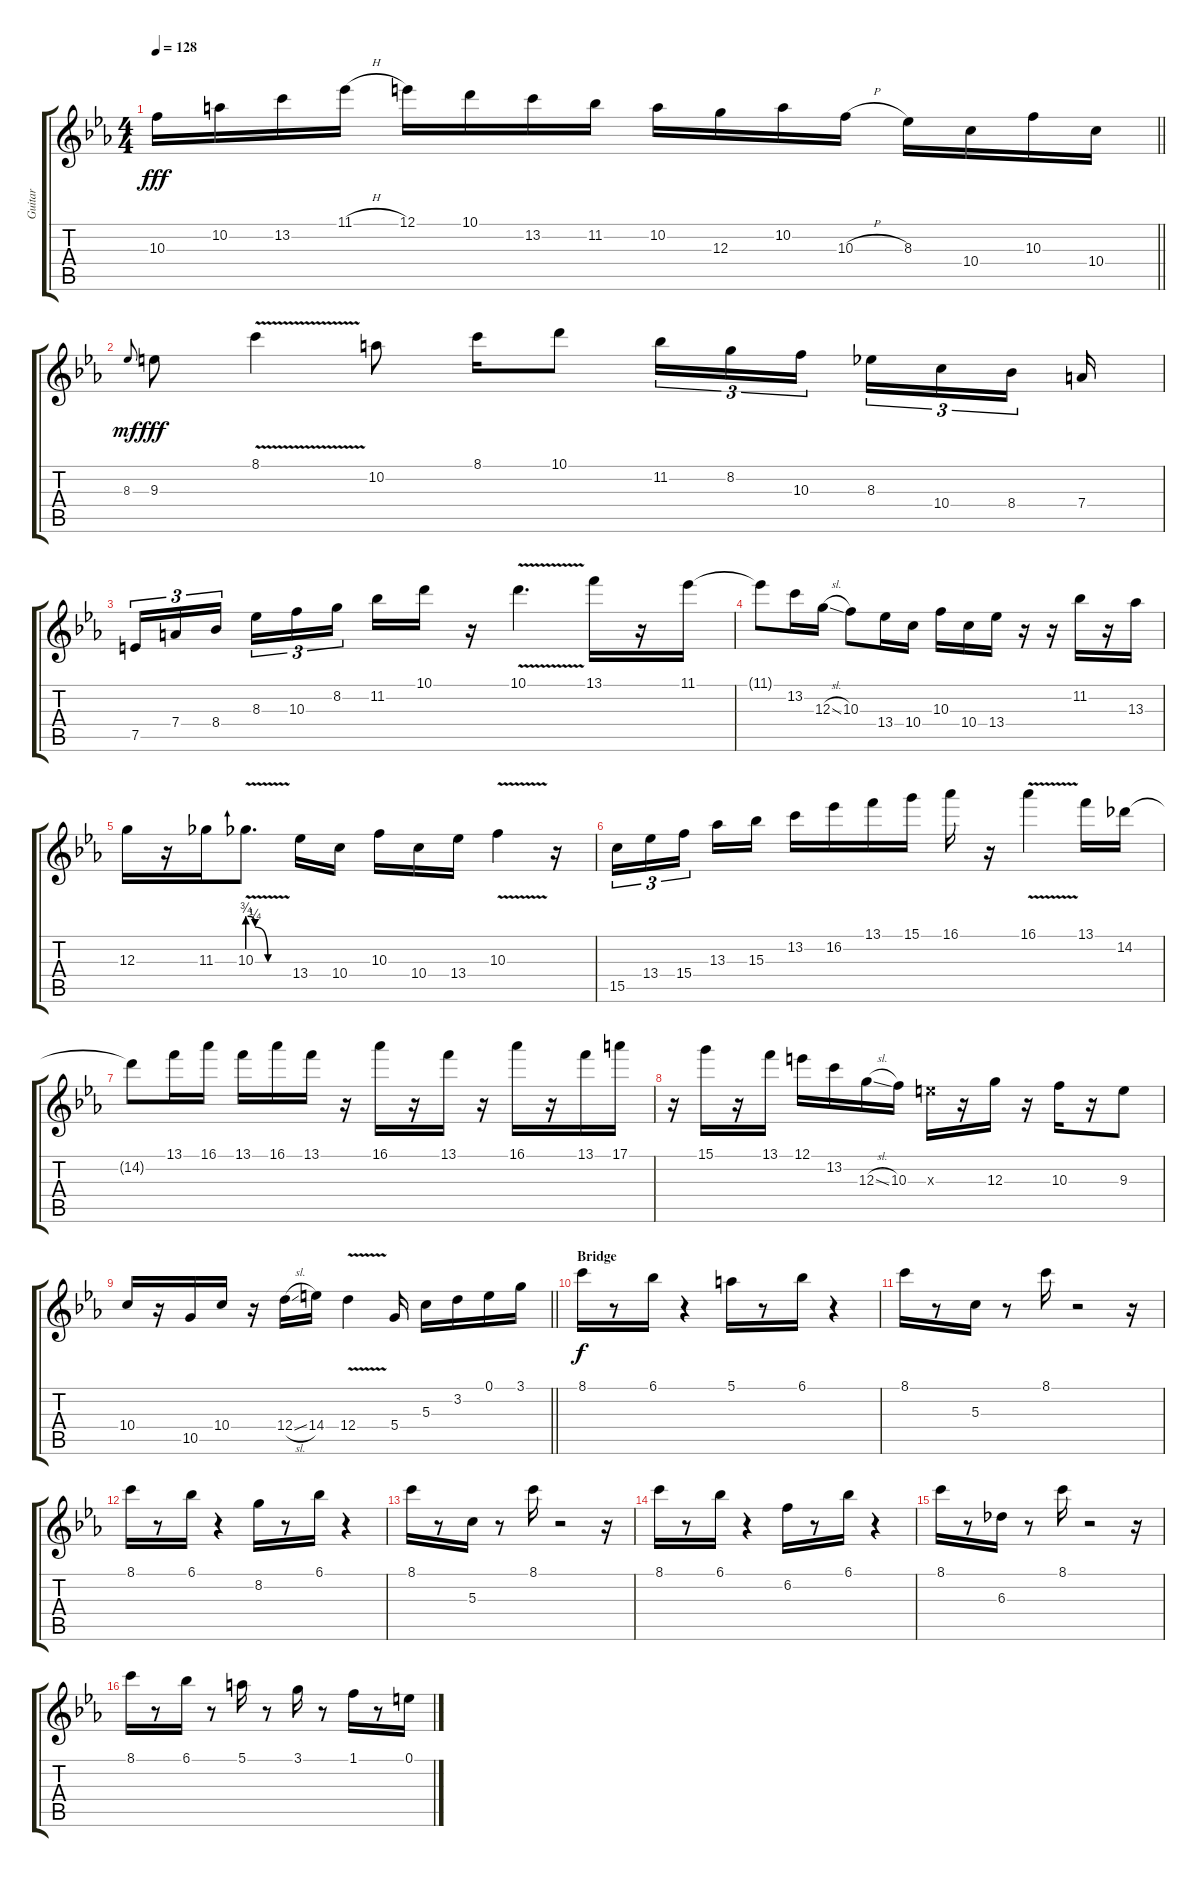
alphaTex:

\track ("Guitar" "Guitar") {instrument distortionguitar}
\staff {score tabs}
\tuning (E4 B3 G3 D3 A2 E2) {hide}
\ts (4 4)
\tempo 128
\clef g2
\barLineRight lightlight
\ks cminor
10.3.16{dy fff} 10.2.16 13.2.16 11.1{h}.16 12.1.16 10.1.16 13.2.16 11.2.16 10.2.16 12.3.16 10.2.16 10.3{h}.16 8.3.16 10.4.16 10.3.16 10.4.16 |
8.3.8{gr onbeat dy mf} 9.3.8{dy fff} 8.1{v}.4 10.2.8 8.1.16 10.1.8 11.2.16{tu (3 2)} 8.2.16{tu (3 2)} 10.3.16{tu (3 2) beam splitsecondary} 8.3.16{tu (3 2)} 10.4.16{tu (3 2)} 8.4.16{tu (3 2) beam splitsecondary} 7.4.16 |
7.5.16{tu (3 2)} 7.4.16{tu (3 2)} 8.4.16{tu (3 2) beam splitsecondary} 8.3.16{tu (3 2)} 10.3.16{tu (3 2)} 8.2.16{tu (3 2)} 11.2.16 10.1.16 r.16 10.1{v}.4{d} 13.1.16 r.16 11.1.16 |
11.1{t}.8 13.2.16 12.3{sl}.16 10.3.8 13.4.16 10.4.16 10.3.16 10.4.16 13.4.16 r.16 r.16 11.2.16 r.16 13.3.16 |
12.3.16 r.16 11.3.16 10.3{be (custom 0 3 11 1 30 0 60 0) v}.8{d} 13.4.16 10.4.16 10.3.16 10.4.16 13.4.16 10.3{v}.4 r.16 |
15.5.16{tu (3 2)} 13.4.16{tu (3 2)} 15.4.16{tu (3 2) beam splitsecondary} 13.3.16 15.3.16 13.2.16 16.2.16 13.1.16 15.1.16 16.1.16 r.16 16.1{v}.4 13.1.16 14.2.16 |
14.2{t}.8 13.1.16 16.1.16 13.1.16 16.1.16 13.1.16 r.16 16.1.16 r.16 13.1.16 r.16 16.1.16 r.16 13.1.16 17.1.16 |
r.16 15.1.16 r.16 13.1.16 12.1.16 13.2.16 12.3{sl}.16 10.3.16 9.3{x}.16 r.16 12.3.16 r.16 10.3.16 r.16 9.3.8 |
\barLineRight lightlight
10.4.16 r.16 10.5.16 10.4.16 r.16 12.4{sl}.16 14.4.16 12.4{v}.4 5.4.16 5.3.16 3.2.16 0.1.16 3.1.16 |
\section ("" "Bridge")
8.1.16{dy f} r.8 6.1.16 r.4 5.1.16 r.8 6.1.16 r.4 |
8.1.16 r.8 5.3.16 r.8 8.1.16 r.2 r.16 |
8.1.16 r.8 6.1.16 r.4 8.2.16 r.8 6.1.16 r.4 |
8.1.16 r.8 5.3.16 r.8 8.1.16 r.2 r.16 |
8.1.16 r.8 6.1.16 r.4 6.2.16 r.8 6.1.16 r.4 |
8.1.16 r.8 6.3.16 r.8 8.1.16 r.2 r.16 |
8.1.16 r.8 6.1.16 r.8 5.1.16 r.8 3.1.16 r.8 1.1.16 r.8 0.1.16
